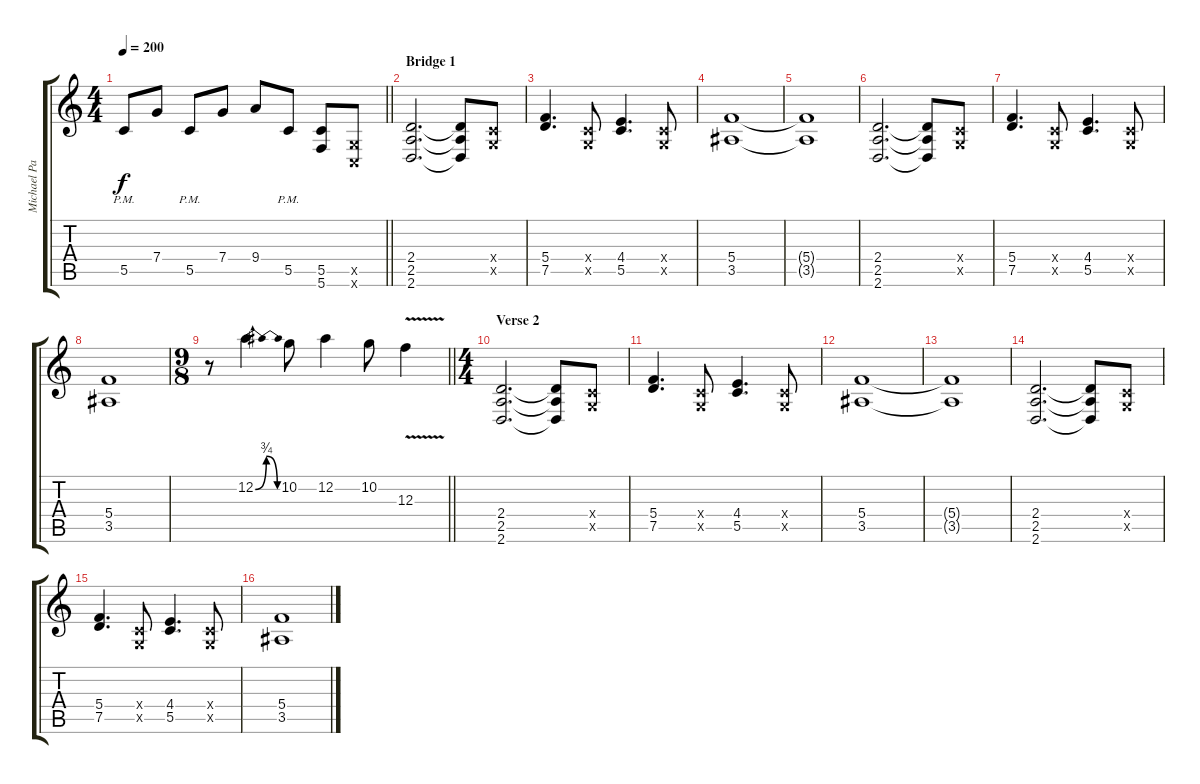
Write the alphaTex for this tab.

\track ("Michael Padget" "Michael Pa") {instrument distortionguitar}
\staff {score tabs}
\tuning (D4 A3 F3 C3 G2 C2) {hide}
\ts (4 4)
\tempo 200
\clef g2
\barLineRight lightlight
\ks c
5.5{pm}.8{dy f} 7.4.8 5.5{pm}.8 7.4.8 9.4.8 5.5{pm}.8 (5.5 5.6).8 (0.5{x} 0.6{x}).8 |
\section ("" "Bridge 1")
(2.4 2.5 2.6).2{d} (2.4{t} 2.5{t} 2.6{t}).8 (0.4{x} 0.5{x}).8 |
(5.4 7.5).4{d} (0.4{x} 0.5{x}).8 (4.4 5.5).4{d} (0.4{x} 0.5{x}).8 |
(5.4 3.5).1 |
(5.4{t} 3.5{t}).1 |
(2.4 2.5 2.6).2{d} (2.4{t} 2.5{t} 2.6{t}).8 (0.4{x} 0.5{x}).8 |
(5.4 7.5).4{d} (0.4{x} 0.5{x}).8 (4.4 5.5).4{d} (0.4{x} 0.5{x}).8 |
(5.4 3.5).1 |
\ts (9 8)
\barLineRight lightlight
r.8 12.2{be (bendrelease 0 0 20 3 40 3 60 0)}.4 10.2.8 12.2.4 10.2.8 12.3{v}.4 |
\ts (4 4)
\section ("" "Verse 2")
(2.4 2.5 2.6).2{d} (2.4{t} 2.5{t} 2.6{t}).8 (0.4{x} 0.5{x}).8 |
(5.4 7.5).4{d} (0.4{x} 0.5{x}).8 (4.4 5.5).4{d} (0.4{x} 0.5{x}).8 |
(5.4 3.5).1 |
(5.4{t} 3.5{t}).1 |
(2.4 2.5 2.6).2{d} (2.4{t} 2.5{t} 2.6{t}).8 (0.4{x} 0.5{x}).8 |
(5.4 7.5).4{d} (0.4{x} 0.5{x}).8 (4.4 5.5).4{d} (0.4{x} 0.5{x}).8 |
(5.4 3.5).1
